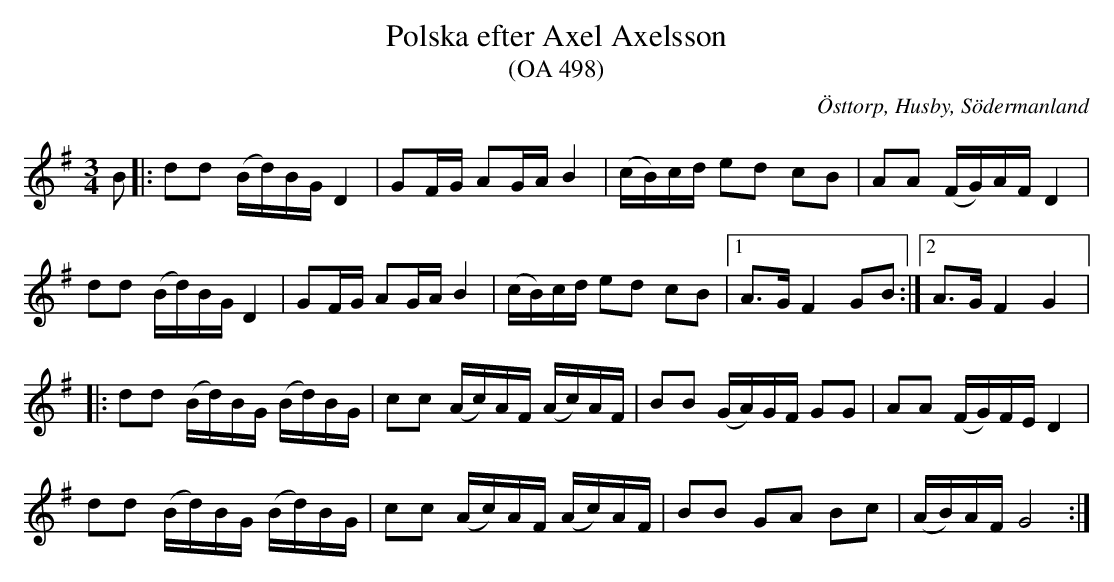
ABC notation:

X:1
T:Polska efter Axel Axelsson
T:(OA 498)
O:Östtorp, Husby, Södermanland
M:3/4
L:1/4
Q: 90
K: G
B/ |: d/d/ (B/4d/4)B/4G/4 D | G/F/4G/4 A/G/4A/4 B | (c/4B/4)c/4d/4 e/d/ c/B/ |  A/A/ (F/4G/4)A/4F/4 D |
d/d/ (B/4d/4)B/4G/4 D | G/F/4G/4 A/G/4A/4 B | (c/4B/4)c/4d/4 e/d/ c/B/ |1  A/>G/ F G/B/ :|2 A/>G/ F G |:
d/d/ (B/4d/4)B/4G/4 (B/4d/4)B/4G/4 | c/c/ (A/4c/4)A/4F/4 (A/4c/4)A/4F/4 |  B/B/ (G/4A/4)G/4F/4 G/G/ | A/A/ (F/4G/4)F/4E/4 D |
d/d/ (B/4d/4)B/4G/4 (B/4d/4)B/4G/4 | c/c/ (A/4c/4)A/4F/4 (A/4c/4)A/4F/4 |  B/B/ G/A/ B/c/ | (A/4B/4)A/4F/4 G2 :|
